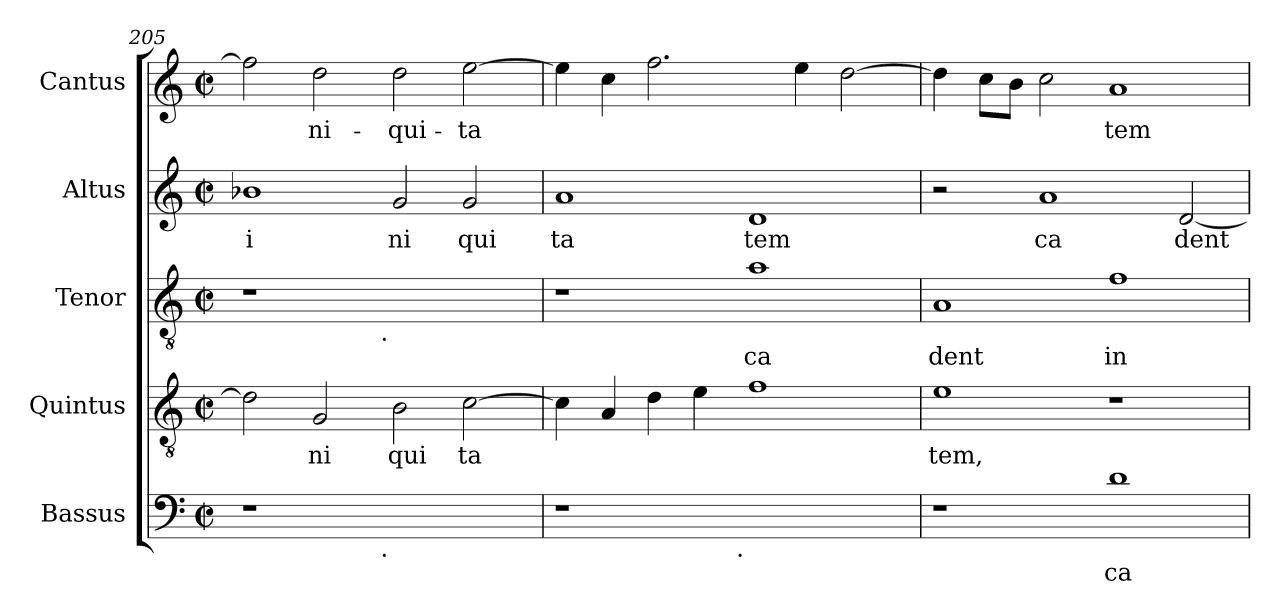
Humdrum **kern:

**kern	**text	**kern	**text	**kern	**text	**kern	**text	**kern	**text
*part5	*part5	*part4	*part4	*part3	*part3	*part2	*part2	*part1	*part1
*staff5	*staff5	*staff4	*staff4	*staff3	*staff3	*staff2	*staff2	*staff1	*staff1
*I"Bassus	*	*I"Quintus	*	*I"Tenor	*	*I"Altus	*	*I"Cantus	*
*I'Bassus	*	*I'Quintus	*	*I'Tenor	*	*I'Altus	*	*I'Cantus	*
*clefF4	*	*clefGv2	*	*clefGv2	*	*clefG2	*	*clefG2	*
*k[]	*	*k[]	*	*k[]	*	*k[]	*	*k[]	*
*C:	*	*C:	*	*C:	*	*C:	*	*C:	*
*M2/2	*	*M2/2	*	*M2/2	*	*M2/2	*	*M2/2	*
*met(c|)	*	*met(c|)	*	*met(c|)	*	*met(c|)	*	*met(c|)	*
=205	=205	=205	=205	=205	=205	=205	=205	=205	=205
!	!	!	!LO:LY:b:cj	!	!	!	!LO:LY:b:cj	!	!LO:LY:b:cj
*^	*	*	*	*^	*	*	*	*	*
1r	2ryy	.	2d\]	.	1r	2ryy	.	1b-X	i	2ff\]	--
!	!	!	!	!LO:LY:b:cj	!	!	!	!	!	!	!LO:LY:b:cj
.	4...ryy	.	2G/	ni	.	4...ryy	.	.	.	2dd\	-ni-
!	!	!	!	!	!	!LO:TX:b:t=.	!	!	!	!	!
!	!LO:TX:b:t=.	!	!	!	!	!	!	!	!	!	!
.	1ryy	.	.	.	.	1ryy	.	.	.	.	.
!	!	!	!	!LO:LY:b:cj	!	!	!	!	!LO:LY:b:cj	!	!LO:LY:b:cj
1ryy	.	.	2B\	qui	1ryy	.	.	2g/	ni	2dd\	-qui-
!	!	!	!	!LO:LY:b:cj	!	!	!	!	!LO:LY:b:cj	!	!LO:LY:b:cj
.	.	.	[>2c\	ta	.	.	.	2g/	qui	[>2ee\	-ta-
.	32ryy	.	.	.	.	32ryy	.	.	.	.	.
=206	=206	=206	=206	=206	=206	=206	=206	=206	=206	=206	=206
!	!	!	!	!LO:LY:b:cj	!	!	!	!	!LO:LY:b:cj	!	!LO:LY:b:cj
*	*	*	*	*	*v	*v	*	*	*	*	*
1r	2ryy	.	4c\]	.	1r	.	1a	ta	4ee\]	--
!	!	!	!	!LO:LY:b:cj	!	!	!	!	!	!LO:LY:b:cj
.	.	.	4A/	.	.	.	.	.	4cc\	--
!	!	!	!	!LO:LY:b:cj	!	!	!	!	!	!LO:LY:b:cj
.	4...ryy	.	4d\	.	.	.	.	.	2.ff\	--
!	!	!	!	!LO:LY:b:cj	!	!	!	!	!	!
.	.	.	4e\	.	.	.	.	.	.	.
!	!LO:TX:b:t=.	!	!	!	!	!	!	!	!	!
.	1ryy	.	.	.	.	.	.	.	.	.
!	!	!	!	!LO:LY:b:cj	!	!LO:LY:b:cj	!	!LO:LY:b:cj	!	!
1ryy	.	.	1f	.	1a	ca	1d	tem	.	.
!	!	!	!	!	!	!	!	!	!	!LO:LY:b:cj
.	.	.	.	.	.	.	.	.	4ee\	--
!	!	!	!	!	!	!	!	!	!	!LO:LY:b:cj
.	.	.	.	.	.	.	.	.	[>2dd\	--
.	32ryy	.	.	.	.	.	.	.	.	.
=207	=207	=207	=207	=207	=207	=207	=207	=207	=207	=207
!	!	!	!	!LO:LY:b:cj	!	!LO:LY:b:cj	!	!	!	!LO:LY:b:cj
*v	*v	*	*	*	*	*	*	*	*	*
1r	.	1e	tem,	1A	dent	2r	.	4dd\]	--
!	!	!	!	!	!	!	!	!	!LO:LY:b:cj
.	.	.	.	.	.	.	.	8cc\L	--
!	!	!	!	!	!	!	!	!	!LO:LY:b:cj
.	.	.	.	.	.	.	.	8b\J	--
!	!	!	!	!	!	!	!LO:LY:b:cj	!	!LO:LY:b:cj
.	.	.	.	.	.	1a	ca	2cc\	--
!	!LO:LY:b:cj	!	!	!	!LO:LY:b:cj	!	!	!	!LO:LY:b:cj
1d	ca	1r	.	1f	in	.	.	1a	-tem
!	!	!	!	!	!	!	!LO:LY:b:cj	!	!
.	.	.	.	.	.	[<2d/	dent	.	.
=	=	=	=	=	=	=	=	=	=
*-	*-	*-	*-	*-	*-	*-	*-	*-	*-
